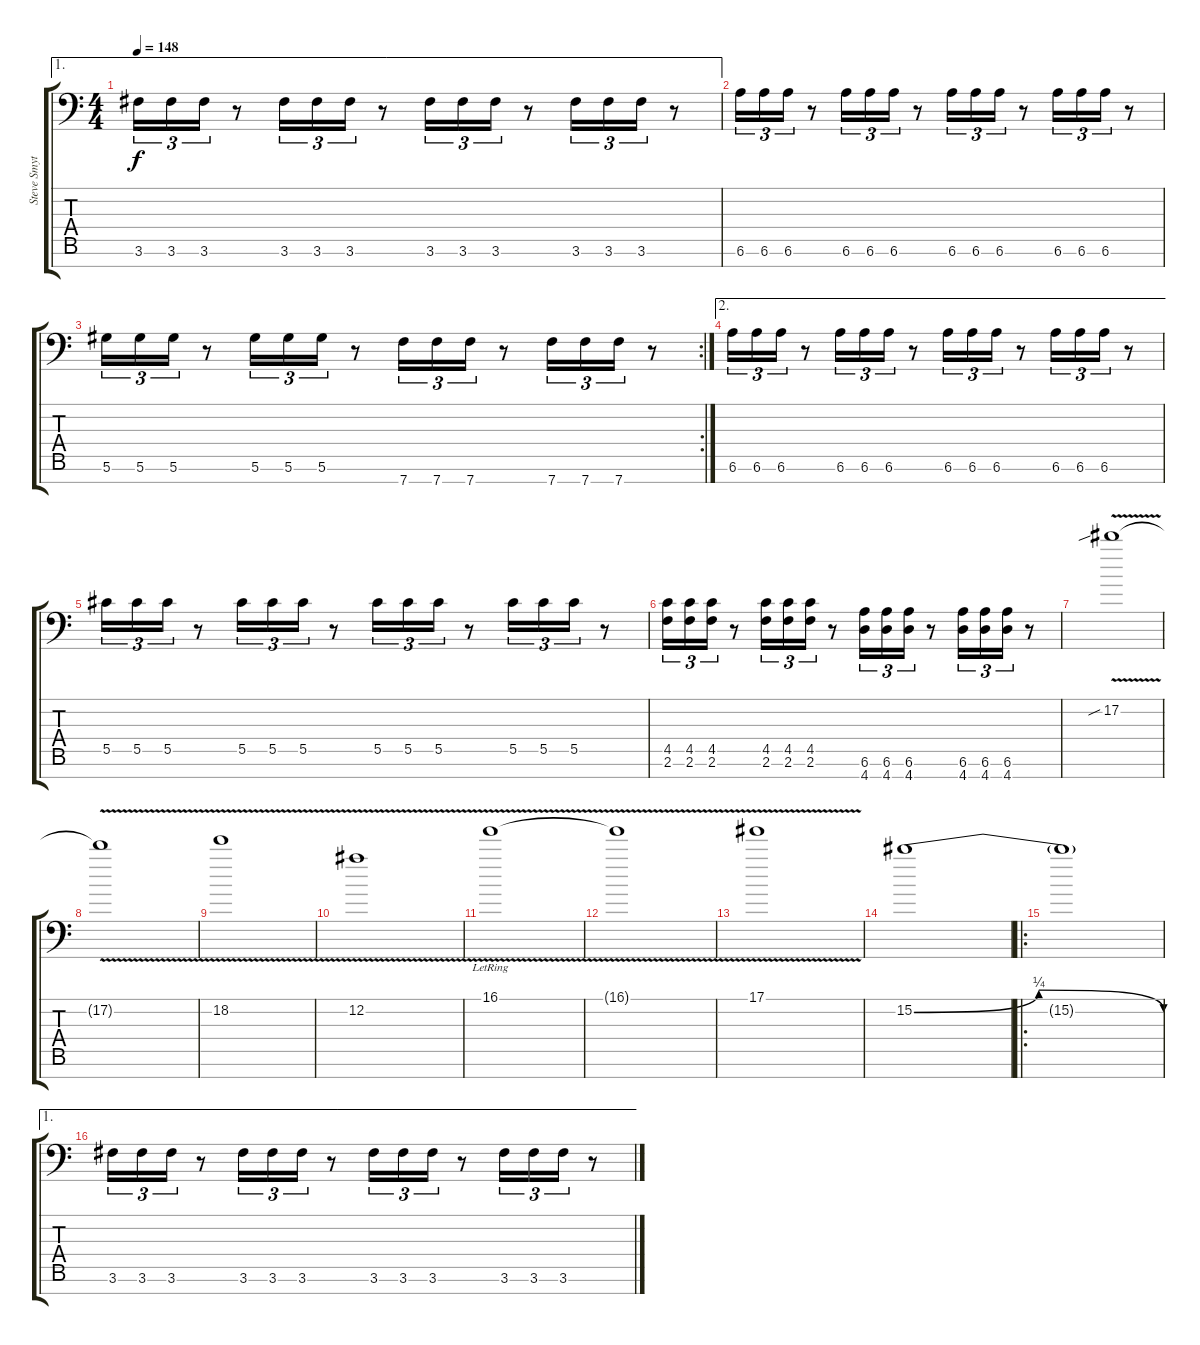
\track ("Steve Smyth" "Steve Smyt") {instrument distortionguitar}
\staff {score tabs}
\tuning (Eb4 Bb3 Gb3 Db3 Ab2 Eb2 Bb1) {hide}
\ae 1
\ts (4 4)
\tempo 148
\clef f4
\ks c
3.6.16{tu (3 2) dy f} 3.6.16{tu (3 2)} 3.6.16{tu (3 2)} r.8 3.6.16{tu (3 2)} 3.6.16{tu (3 2)} 3.6.16{tu (3 2)} r.8 3.6.16{tu (3 2)} 3.6.16{tu (3 2)} 3.6.16{tu (3 2)} r.8 3.6.16{tu (3 2)} 3.6.16{tu (3 2)} 3.6.16{tu (3 2)} r.8 |
6.6.16{tu (3 2)} 6.6.16{tu (3 2)} 6.6.16{tu (3 2)} r.8 6.6.16{tu (3 2)} 6.6.16{tu (3 2)} 6.6.16{tu (3 2)} r.8 6.6.16{tu (3 2)} 6.6.16{tu (3 2)} 6.6.16{tu (3 2)} r.8 6.6.16{tu (3 2)} 6.6.16{tu (3 2)} 6.6.16{tu (3 2)} r.8 |
\rc 2
5.6.16{tu (3 2)} 5.6.16{tu (3 2)} 5.6.16{tu (3 2)} r.8 5.6.16{tu (3 2)} 5.6.16{tu (3 2)} 5.6.16{tu (3 2)} r.8 7.7.16{tu (3 2)} 7.7.16{tu (3 2)} 7.7.16{tu (3 2)} r.8 7.7.16{tu (3 2)} 7.7.16{tu (3 2)} 7.7.16{tu (3 2)} r.8 |
\ae 2
6.6.16{tu (3 2)} 6.6.16{tu (3 2)} 6.6.16{tu (3 2)} r.8 6.6.16{tu (3 2)} 6.6.16{tu (3 2)} 6.6.16{tu (3 2)} r.8 6.6.16{tu (3 2)} 6.6.16{tu (3 2)} 6.6.16{tu (3 2)} r.8 6.6.16{tu (3 2)} 6.6.16{tu (3 2)} 6.6.16{tu (3 2)} r.8 |
5.5.16{tu (3 2)} 5.5.16{tu (3 2)} 5.5.16{tu (3 2)} r.8 5.5.16{tu (3 2)} 5.5.16{tu (3 2)} 5.5.16{tu (3 2)} r.8 5.5.16{tu (3 2)} 5.5.16{tu (3 2)} 5.5.16{tu (3 2)} r.8 5.5.16{tu (3 2)} 5.5.16{tu (3 2)} 5.5.16{tu (3 2)} r.8 |
(4.5 2.6).16{tu (3 2)} (4.5 2.6).16{tu (3 2)} (4.5 2.6).16{tu (3 2)} r.8 (4.5 2.6).16{tu (3 2)} (4.5 2.6).16{tu (3 2)} (4.5 2.6).16{tu (3 2)} r.8 (6.6 4.7).16{tu (3 2)} (6.6 4.7).16{tu (3 2)} (6.6 4.7).16{tu (3 2)} r.8 (6.6 4.7).16{tu (3 2)} (6.6 4.7).16{tu (3 2)} (6.6 4.7).16{tu (3 2)} r.8 |
17.2{v sib}.1 |
17.2{t}.1 |
18.2{v}.1 |
12.2{v}.1 |
16.1{v lr}.1 |
16.1{t}.1 |
17.1{v}.1 |
15.2{be (bendrelease 0 0 30 1 30 1 60 0)}.1 |
\ro
15.2{t}.1 |
\ae 1
3.6.16{tu (3 2)} 3.6.16{tu (3 2)} 3.6.16{tu (3 2)} r.8 3.6.16{tu (3 2)} 3.6.16{tu (3 2)} 3.6.16{tu (3 2)} r.8 3.6.16{tu (3 2)} 3.6.16{tu (3 2)} 3.6.16{tu (3 2)} r.8 3.6.16{tu (3 2)} 3.6.16{tu (3 2)} 3.6.16{tu (3 2)} r.8
